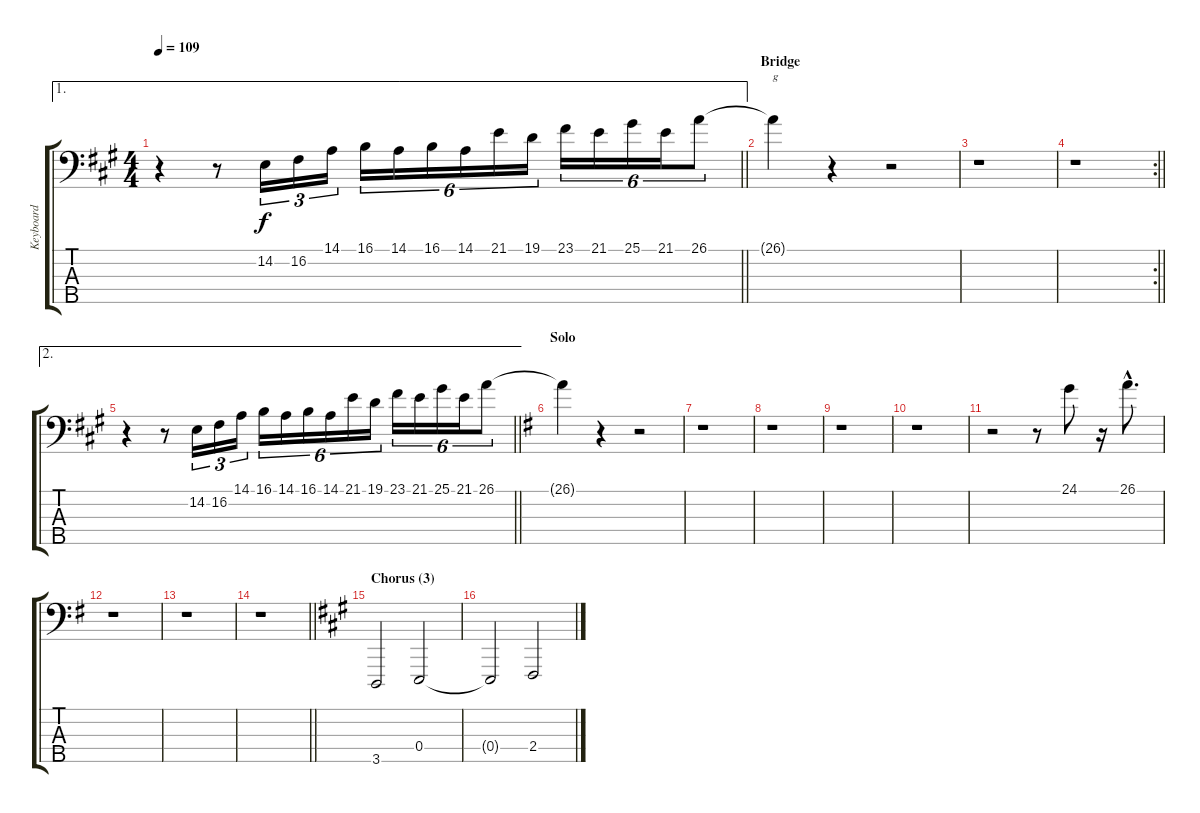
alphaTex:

\track ("Keyboard" "Keyboard") {instrument brightacousticpiano}
\staff {score tabs}
\tuning (G2 D2 A1 E1 B0) {hide}
\ae 1
\ts (4 4)
\tempo 109
\clef f4
\barLineRight lightlight
\ks f#minor
r.4{dy f} r.8 14.2.16{tu (3 2)} 16.2.16{tu (3 2)} 14.1.16{tu (3 2)} 16.1.16{tu (6 4)} 14.1.16{tu (6 4)} 16.1.16{tu (6 4)} 14.1.16{tu (6 4)} 21.1.16{tu (6 4)} 19.1.16{tu (6 4)} 23.1.16{tu (6 4)} 21.1.16{tu (6 4)} 25.1.16{tu (6 4)} 21.1.16{tu (6 4)} 26.1.8{tu (6 4)} |
\section ("" "Bridge")
26.1{t}.4{txt "g"} r.4 r.2 |
r.1 |
\rc 2
\barLineRight lightlight
r.1 |
\ae 2
\barLineRight lightlight
r.4 r.8 14.2.16{tu (3 2)} 16.2.16{tu (3 2)} 14.1.16{tu (3 2)} 16.1.16{tu (6 4)} 14.1.16{tu (6 4)} 16.1.16{tu (6 4)} 14.1.16{tu (6 4)} 21.1.16{tu (6 4)} 19.1.16{tu (6 4)} 23.1.16{tu (6 4)} 21.1.16{tu (6 4)} 25.1.16{tu (6 4)} 21.1.16{tu (6 4)} 26.1.8{tu (6 4)} |
\section ("" "Solo")
\ks eminor
26.1{t}.4 r.4 r.2 |
r.1 |
r.1 |
r.1 |
r.1 |
r.2 r.8 24.1.8 r.16 26.1{hac}.8{d} |
r.1 |
r.1 |
\barLineRight lightlight
r.1 |
\section ("" "Chorus (3)")
\ks f#minor
3.5.2 0.4.2 |
0.4{t}.2 2.4.2
